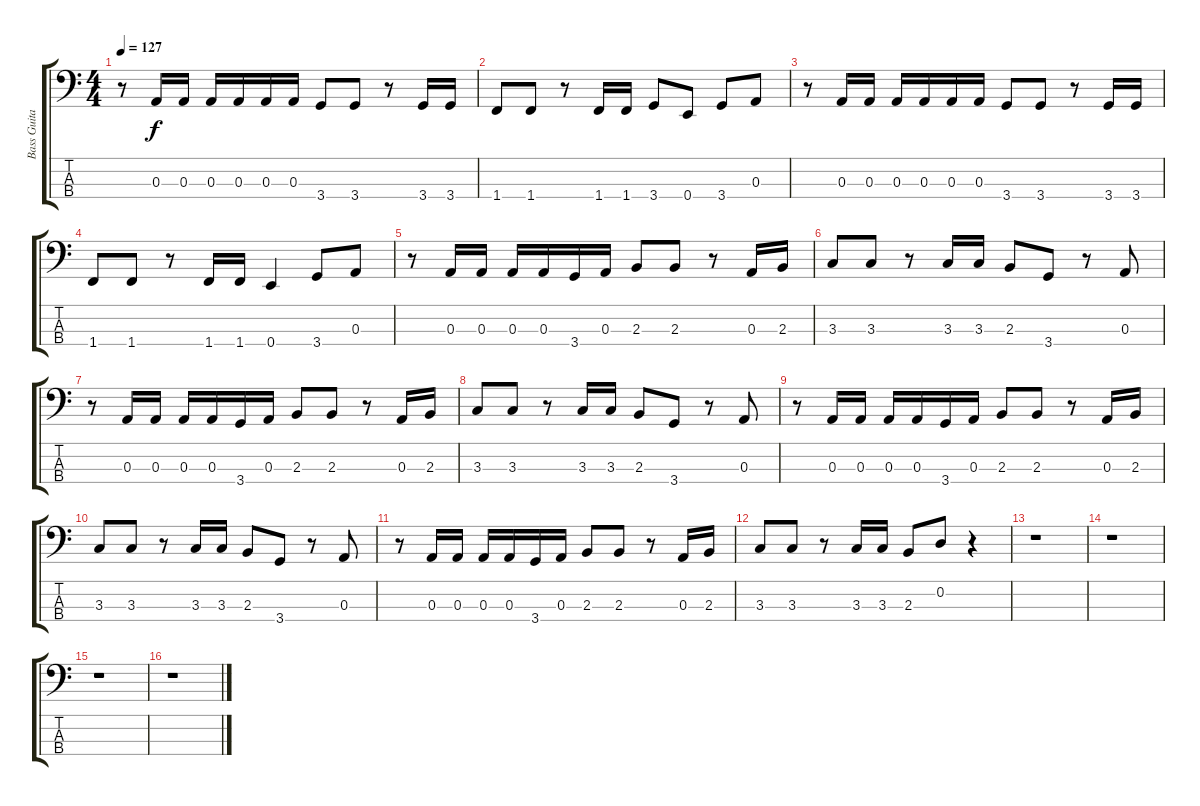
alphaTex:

\track ("Bass Guitar" "Bass Guita") {instrument electricbasspick}
\staff {score tabs}
\tuning (G2 D2 A1 E1) {hide}
\ts (4 4)
\tempo 127
\clef f4
\ks c
r.8{dy f} 0.3.16 0.3.16 0.3.16 0.3.16 0.3.16 0.3.16 3.4.8 3.4.8 r.8 3.4.16 3.4.16 |
1.4.8 1.4.8 r.8 1.4.16 1.4.16 3.4.8 0.4.8 3.4.8 0.3.8 |
r.8 0.3.16 0.3.16 0.3.16 0.3.16 0.3.16 0.3.16 3.4.8 3.4.8 r.8 3.4.16 3.4.16 |
1.4.8 1.4.8 r.8 1.4.16 1.4.16 0.4.4 3.4.8 0.3.8 |
r.8 0.3.16 0.3.16 0.3.16 0.3.16 3.4.16 0.3.16 2.3.8 2.3.8 r.8 0.3.16 2.3.16 |
3.3.8 3.3.8 r.8 3.3.16 3.3.16 2.3.8 3.4.8 r.8 0.3.8 |
r.8 0.3.16 0.3.16 0.3.16 0.3.16 3.4.16 0.3.16 2.3.8 2.3.8 r.8 0.3.16 2.3.16 |
3.3.8 3.3.8 r.8 3.3.16 3.3.16 2.3.8 3.4.8 r.8 0.3.8 |
r.8 0.3.16 0.3.16 0.3.16 0.3.16 3.4.16 0.3.16 2.3.8 2.3.8 r.8 0.3.16 2.3.16 |
3.3.8 3.3.8 r.8 3.3.16 3.3.16 2.3.8 3.4.8 r.8 0.3.8 |
r.8 0.3.16 0.3.16 0.3.16 0.3.16 3.4.16 0.3.16 2.3.8 2.3.8 r.8 0.3.16 2.3.16 |
3.3.8 3.3.8 r.8 3.3.16 3.3.16 2.3.8 0.2.8 r.4 |
r.1 |
r.1 |
r.1 |
r.1
